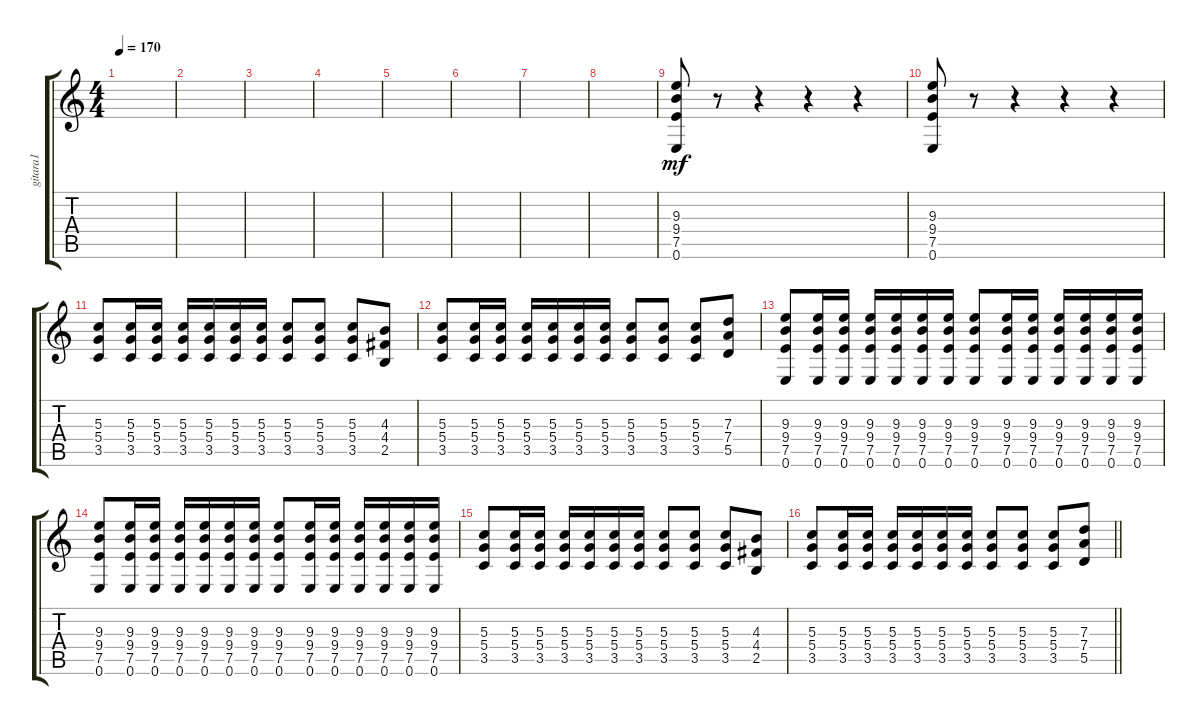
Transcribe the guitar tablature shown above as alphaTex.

\track ("gitara1" "gitara1") {instrument overdrivenguitar}
\staff {score tabs}
\tuning (E4 B3 G3 D3 A2 E2) {hide}
\ts (4 4)
\tempo 170
\clef g2
\ks c
|
|
|
|
|
|
|
|
(9.3 9.4 7.5 0.6).8{dy mf} r.8 r.4 r.4 r.4 |
(9.3 9.4 7.5 0.6).8 r.8 r.4 r.4 r.4 |
(5.3 5.4 3.5).8 (5.3 5.4 3.5).16 (5.3 5.4 3.5).16 (5.3 5.4 3.5).16 (5.3 5.4 3.5).16 (5.3 5.4 3.5).16 (5.3 5.4 3.5).16 (5.3 5.4 3.5).8 (5.3 5.4 3.5).8 (5.3 5.4 3.5).8 (4.3 4.4 2.5).8 |
(5.3 5.4 3.5).8 (5.3 5.4 3.5).16 (5.3 5.4 3.5).16 (5.3 5.4 3.5).16 (5.3 5.4 3.5).16 (5.3 5.4 3.5).16 (5.3 5.4 3.5).16 (5.3 5.4 3.5).8 (5.3 5.4 3.5).8 (5.3 5.4 3.5).8 (7.3 7.4 5.5).8 |
(9.3 9.4 7.5 0.6).8 (9.3 9.4 7.5 0.6).16 (9.3 9.4 7.5 0.6).16 (9.3 9.4 7.5 0.6).16 (9.3 9.4 7.5 0.6).16 (9.3 9.4 7.5 0.6).16 (9.3 9.4 7.5 0.6).16 (9.3 9.4 7.5 0.6).8 (9.3 9.4 7.5 0.6).16 (9.3 9.4 7.5 0.6).16 (9.3 9.4 7.5 0.6).16 (9.3 9.4 7.5 0.6).16 (9.3 9.4 7.5 0.6).16 (9.3 9.4 7.5 0.6).16 |
(9.3 9.4 7.5 0.6).8 (9.3 9.4 7.5 0.6).16 (9.3 9.4 7.5 0.6).16 (9.3 9.4 7.5 0.6).16 (9.3 9.4 7.5 0.6).16 (9.3 9.4 7.5 0.6).16 (9.3 9.4 7.5 0.6).16 (9.3 9.4 7.5 0.6).8 (9.3 9.4 7.5 0.6).16 (9.3 9.4 7.5 0.6).16 (9.3 9.4 7.5 0.6).16 (9.3 9.4 7.5 0.6).16 (9.3 9.4 7.5 0.6).16 (9.3 9.4 7.5 0.6).16 |
(5.3 5.4 3.5).8 (5.3 5.4 3.5).16 (5.3 5.4 3.5).16 (5.3 5.4 3.5).16 (5.3 5.4 3.5).16 (5.3 5.4 3.5).16 (5.3 5.4 3.5).16 (5.3 5.4 3.5).8 (5.3 5.4 3.5).8 (5.3 5.4 3.5).8 (4.3 4.4 2.5).8 |
\barLineRight lightlight
(5.3 5.4 3.5).8 (5.3 5.4 3.5).16 (5.3 5.4 3.5).16 (5.3 5.4 3.5).16 (5.3 5.4 3.5).16 (5.3 5.4 3.5).16 (5.3 5.4 3.5).16 (5.3 5.4 3.5).8 (5.3 5.4 3.5).8 (5.3 5.4 3.5).8 (7.3 7.4 5.5).8
